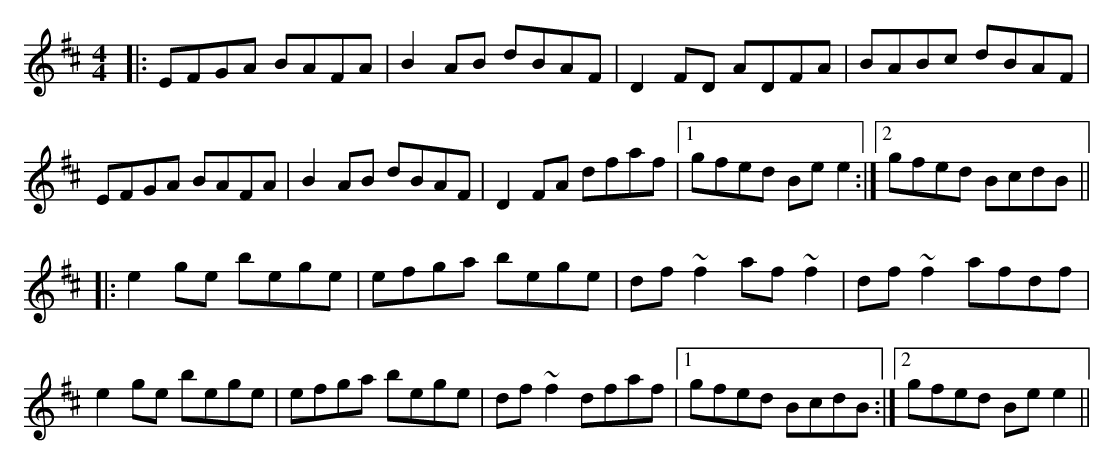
X:1
M:4/4
K:Edor
|:EFGA BAFA|B2AB dBAF|D2FD ADFA|BABc dBAF|
EFGA BAFA|B2AB dBAF|D2FA dfaf|1 gfed Bee2:|2 gfed BcdB||
|:e2ge bege|efga bege|df~f2 af~f2|df~f2 afdf|
e2ge bege|efga bege|df~f2 dfaf|1 gfed BcdB:|2 gfed Bee2||
